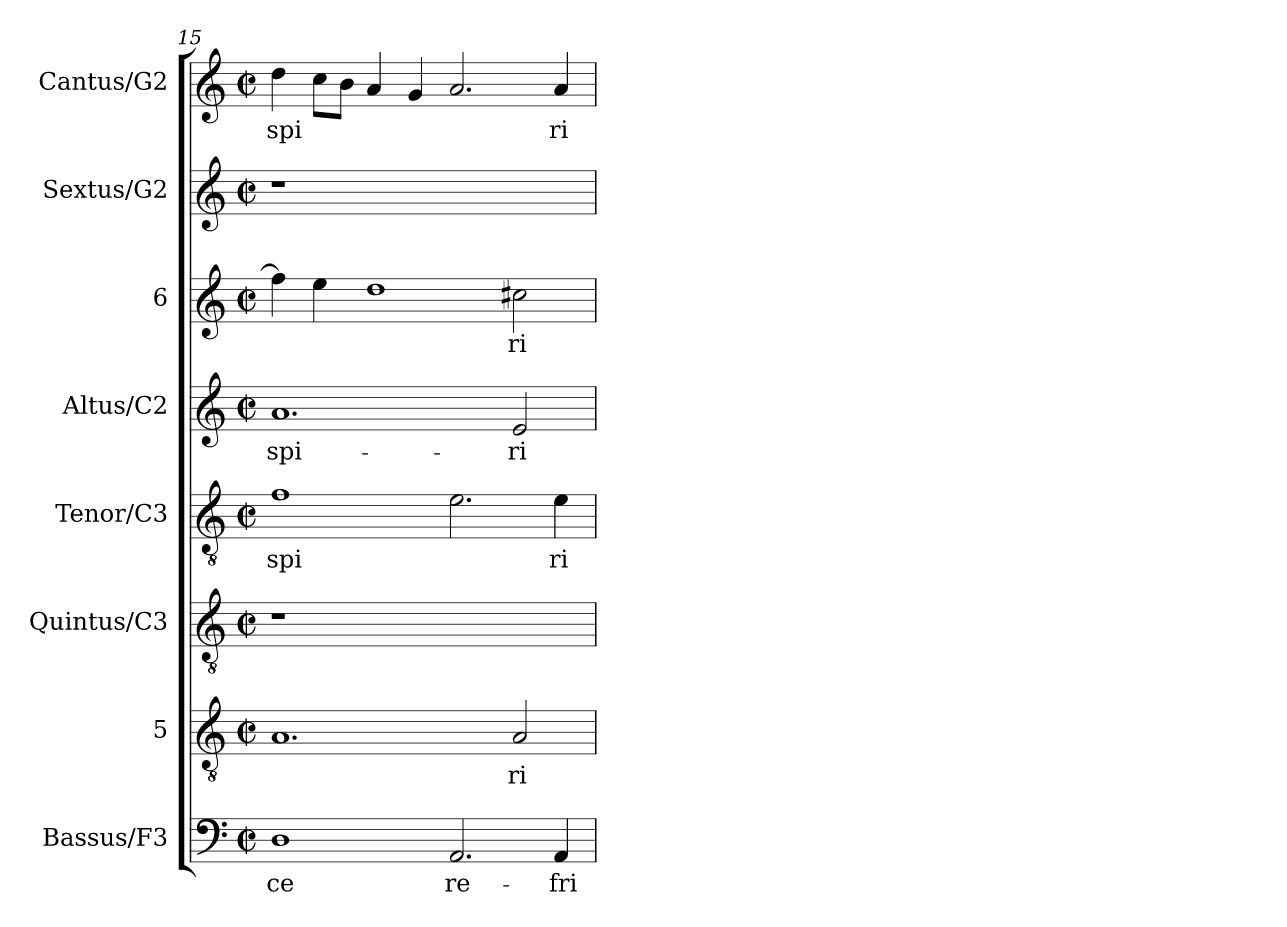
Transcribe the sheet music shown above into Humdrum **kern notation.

**kern	**text	**kern	**text	**kern	**kern	**text	**kern	**text	**kern	**text	**kern	**kern	**text
*part8	*part8	*part7	*part7	*part6	*part5	*part5	*part4	*part4	*part3	*part3	*part2	*part1	*part1
*staff8	*staff8	*staff7	*staff7	*staff6	*staff5	*staff5	*staff4	*staff4	*staff3	*staff3	*staff2	*staff1	*staff1
*I"Bassus/F3	*	*I"5	*	*I"Quintus/C3	*I"Tenor/C3	*	*I"Altus/C2	*	*I"6	*	*I"Sextus/G2	*I"Cantus/G2	*
*I'B	*	*	*	*	*I'T	*	*I'A	*	*	*	*	*I'C	*
*clefF4	*	*clefGv2	*	*clefGv2	*clefGv2	*	*clefG2	*	*clefG2	*	*clefG2	*clefG2	*
*k[]	*	*k[]	*	*k[]	*k[]	*	*k[]	*	*k[]	*	*k[]	*k[]	*
*C:	*	*C:	*	*C:	*C:	*	*C:	*	*C:	*	*C:	*C:	*
*M2/2	*	*M2/2	*	*M2/2	*M2/2	*	*M2/2	*	*M2/2	*	*M2/2	*M2/2	*
*met(c|)	*	*met(c|)	*	*met(c|)	*met(c|)	*	*met(c|)	*	*met(c|)	*	*met(c|)	*met(c|)	*
=15	=15	=15	=15	=15	=15	=15	=15	=15	=15	=15	=15	=15	=15
!	!LO:LY:b:cj	!	!LO:LY:b:cj	!	!	!LO:LY:b:cj	!	!LO:LY:b:cj	!	!LO:LY:b:cj	!	!	!LO:LY:b:cj
1D	-ce	1.A	--	1r	1f	spi-	1.a	spi-	4ff\]	--	1r	4dd\	spi-
!	!	!	!	!	!	!	!	!	!	!LO:LY:b:cj	!	!	!LO:LY:b:cj
.	.	.	.	.	.	.	.	.	4ee\	--	.	8cc\L	--
!	!	!	!	!	!	!	!	!	!	!	!	!	!LO:LY:b:cj
.	.	.	.	.	.	.	.	.	.	.	.	8b\J	--
!	!	!	!	!	!	!	!	!	!	!LO:LY:b:cj	!	!	!LO:LY:b:cj
.	.	.	.	.	.	.	.	.	1dd	--	.	4a/	--
!	!	!	!	!	!	!	!	!	!	!	!	!	!LO:LY:b:cj
.	.	.	.	.	.	.	.	.	.	.	.	4g/	--
!	!LO:LY:b:cj	!	!	!	!	!LO:LY:b:cj	!	!	!	!	!	!	!LO:LY:b:cj
2.AA/	re-	.	.	1ryy	2.e\	--	.	.	.	.	1ryy	2.a/	--
!	!	!	!LO:LY:b:cj	!	!	!	!	!LO:LY:b:cj	!	!LO:LY:b:cj	!	!	!
.	.	2A/	-ri-	.	.	.	2e/	-ri-	2cc#X\	-ri-	.	.	.
!	!LO:LY:b:cj	!	!	!	!	!LO:LY:b:cj	!	!	!	!	!	!	!LO:LY:b:cj
4AA/	-fri-	.	.	.	4e\	-ri-	.	.	.	.	.	4a/	-ri-
=	=	=	=	=	=	=	=	=	=	=	=	=	=
*-	*-	*-	*-	*-	*-	*-	*-	*-	*-	*-	*-	*-	*-
